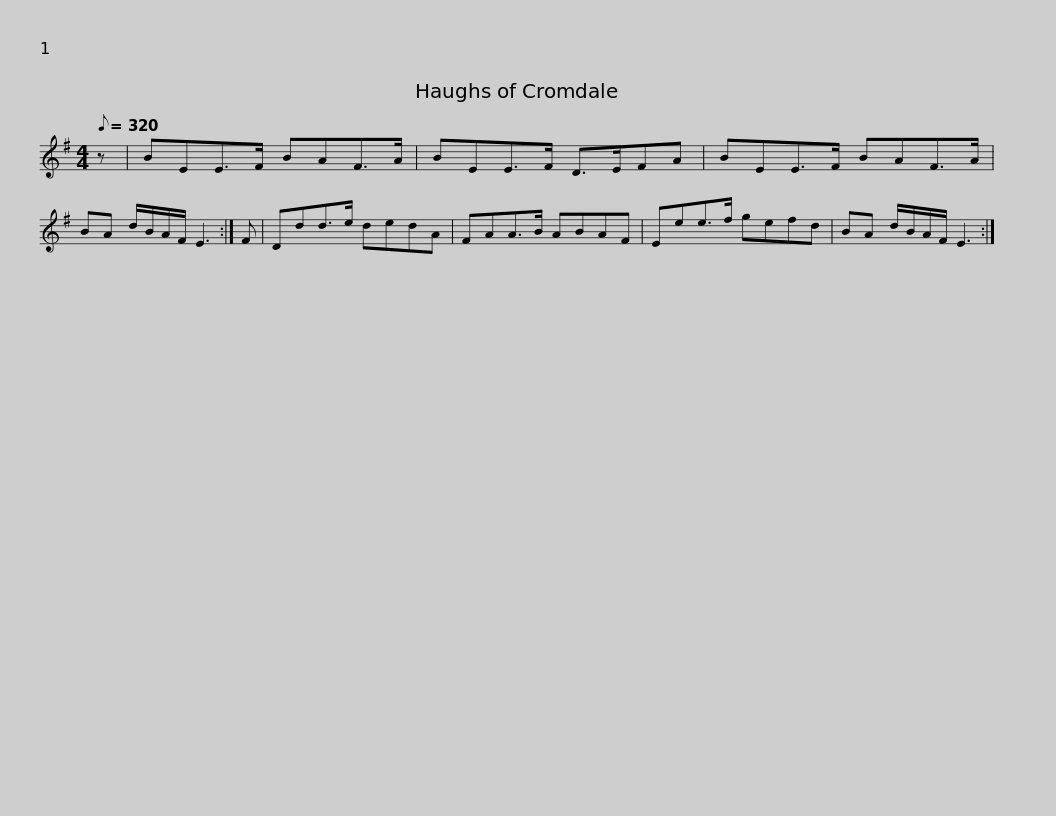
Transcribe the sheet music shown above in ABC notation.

X:1
L:1/8
Q:1/8=320
M:4/4
I:linebreak $
K:Emin
V:1 treble
V:1
 z | BEE>F BAF>A | BEE>F D>EFA | BEE>F BAF>A | BA d/B/A/F/ E3 :| %5
 F |$ Ddd>e dedA | FAA>B ABAF | Eee>f gefd | BA d/B/A/F/ E3 :| %10
